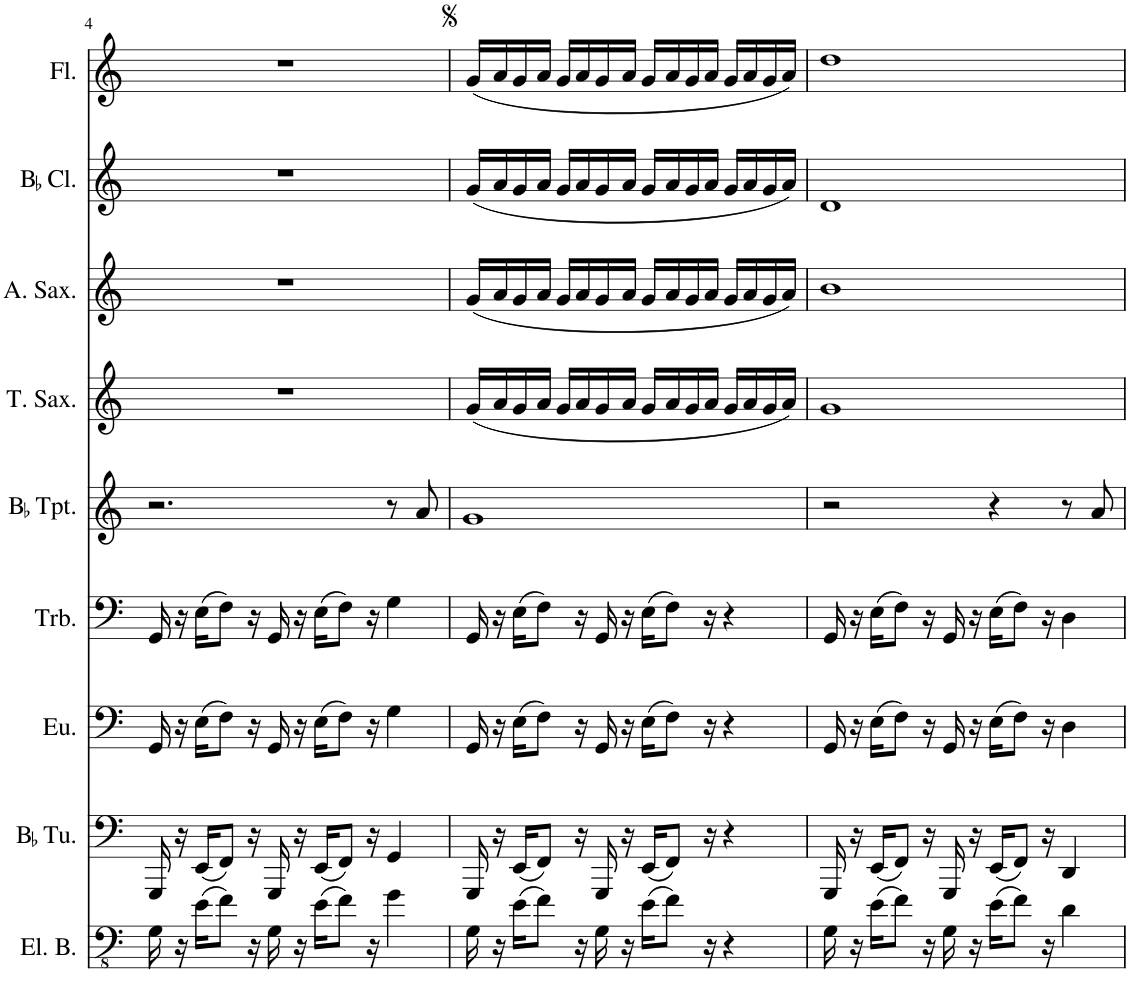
**kern	**kern	**kern	**kern	**kern	**kern	**kern	**kern	**kern
*part9	*part8	*part7	*part6	*part5	*part4	*part3	*part2	*part1
*staff9	*staff8	*staff7	*staff6	*staff5	*staff4	*staff3	*staff2	*staff1
*I"Electric Bass	*I"BaccidentalFlat Tuba	*I"Euphonium	*I"Trombone	*I"BaccidentalFlat Trumpet	*I"Tenor Saxophone	*I"Alto Saxophone	*I"BaccidentalFlat Clarinet	*I"Flute
*I'El. B.	*I'BaccidentalFlat Tu.	*I'Eu.	*I'Trb.	*I'BaccidentalFlat Tpt.	*I'T. Sax.	*I'A. Sax.	*I'BaccidentalFlat Cl.	*I'Fl.
!!LO:PB:g=z
*clefFv4	*clefF4	*clefF4	*clefF4	*clefG2	*clefG2	*clefG2	*clefG2	*clefG2
*	*	*	*	*ITrd1c2	*ITrd8c14	*ITrd5c9	*ITrd1c2	*
*k[]	*k[]	*k[]	*k[]	*k[]	*k[]	*k[]	*k[]	*k[]
*M4/4	*M4/4	*M4/4	*M4/4	*M4/4	*M4/4	*M4/4	*M4/4	*M4/4
=4	=4	=4	=4	=4	=4	=4	=4	=4
16GG\	16GGG/	16GG/	16GG/	2.r	1r	1r	1r	1r
16r	16r	16r	16r	.	.	.	.	.
(16E\KL	(16EE/KL	(16E\KL	(16E\KL	.	.	.	.	.
8F\J)	8FF/J)	8F\J)	8F\J)	.	.	.	.	.
16r	16r	16r	16r	.	.	.	.	.
16GG\	16GGG/	16GG/	16GG/	.	.	.	.	.
16r	16r	16r	16r	.	.	.	.	.
(16E\KL	(16EE/KL	(16E\KL	(16E\KL	.	.	.	.	.
8F\J)	8FF/J)	8F\J)	8F\J)	.	.	.	.	.
16r	16r	16r	16r	.	.	.	.	.
4G\	4GG/	4G\	4G\	8r	.	.	.	.
.	.	.	.	8a/	.	.	.	.
=5	=5	=5	=5	=5	=5	=5	=5	=5
16GG\	16GGG/	16GG/	16GG/	1g	(16g/LL	(16g/LL	(16g/LL	(16g/LL
16r	16r	16r	16r	.	16a/	16a/	16a/	16a/
(16E\KL	(16EE/KL	(16E\KL	(16E\KL	.	16g/	16g/	16g/	16g/
8F\J)	8FF/J)	8F\J)	8F\J)	.	16a/JJ	16a/JJ	16a/JJ	16a/JJ
.	.	.	.	.	16g/LL	16g/LL	16g/LL	16g/LL
16r	16r	16r	16r	.	16a/	16a/	16a/	16a/
16GG\	16GGG/	16GG/	16GG/	.	16g/	16g/	16g/	16g/
16r	16r	16r	16r	.	16a/JJ	16a/JJ	16a/JJ	16a/JJ
(16E\KL	(16EE/KL	(16E\KL	(16E\KL	.	16g/LL	16g/LL	16g/LL	16g/LL
8F\J)	8FF/J)	8F\J)	8F\J)	.	16a/	16a/	16a/	16a/
.	.	.	.	.	16g/	16g/	16g/	16g/
16r	16r	16r	16r	.	16a/JJ	16a/JJ	16a/JJ	16a/JJ
4r	4r	4r	4r	.	16g/LL	16g/LL	16g/LL	16g/LL
.	.	.	.	.	16a/	16a/	16a/	16a/
.	.	.	.	.	16g/	16g/	16g/	16g/
.	.	.	.	.	16a/JJ)	16a/JJ)	16a/JJ)	16a/JJ)
=6	=6	=6	=6	=6	=6	=6	=6	=6
16GG\	16GGG/	16GG/	16GG/	2r	1g	1b	1d	1dd
16r	16r	16r	16r	.	.	.	.	.
(16E\KL	(16EE/KL	(16E\KL	(16E\KL	.	.	.	.	.
8F\J)	8FF/J)	8F\J)	8F\J)	.	.	.	.	.
16r	16r	16r	16r	.	.	.	.	.
16GG\	16GGG/	16GG/	16GG/	.	.	.	.	.
16r	16r	16r	16r	.	.	.	.	.
(16E\KL	(16EE/KL	(16E\KL	(16E\KL	4r	.	.	.	.
8F\J)	8FF/J)	8F\J)	8F\J)	.	.	.	.	.
16r	16r	16r	16r	.	.	.	.	.
4D\	4DD/	4D\	4D\	8r	.	.	.	.
.	.	.	.	8a/	.	.	.	.
=	=	=	=	=	=	=	=	=
*-	*-	*-	*-	*-	*-	*-	*-	*-
